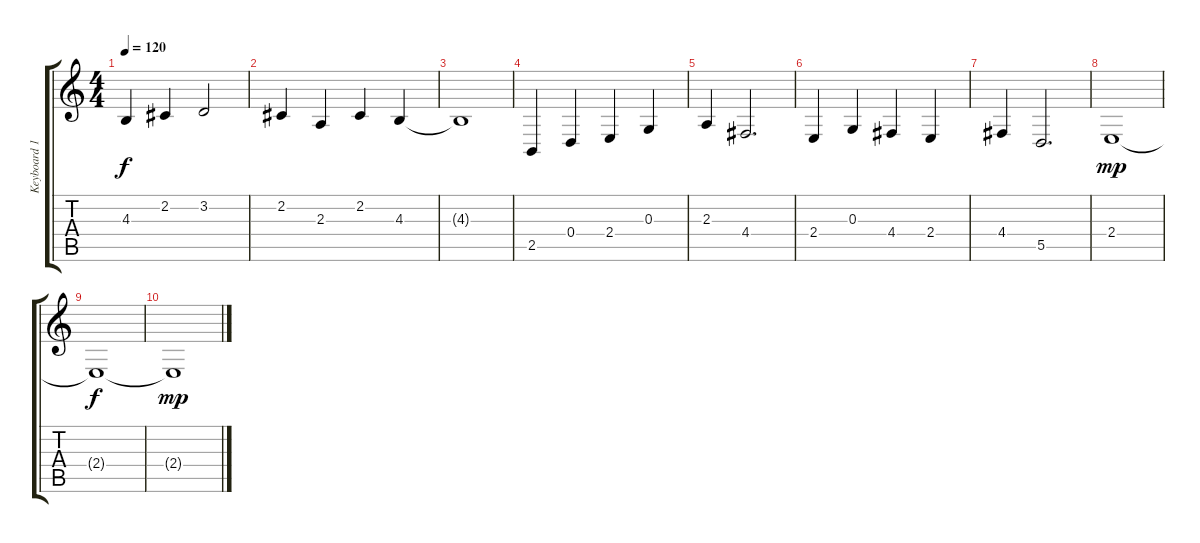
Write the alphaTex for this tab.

\track ("Keyboard 1" "Keyboard 1") {instrument choiraahs}
\staff {score tabs}
\tuning (E4 B3 G3 D3 A2 E2) {hide}
\ts (4 4)
\tempo 120
\clef g2
\ks c
4.3.4{dy f} 2.2.4 3.2.2 |
2.2.4 2.3.4 2.2.4 4.3.4 |
4.3{t}.1 |
2.5.4 0.4.4 2.4.4 0.3.4 |
2.3.4 4.4.2{d} |
2.4.4 0.3.4 4.4.4 2.4.4 |
4.4.4 5.5.2{d} |
2.4.1{dy mp} |
2.4{t}.1{dy f} |
2.4{t}.1{dy mp}
